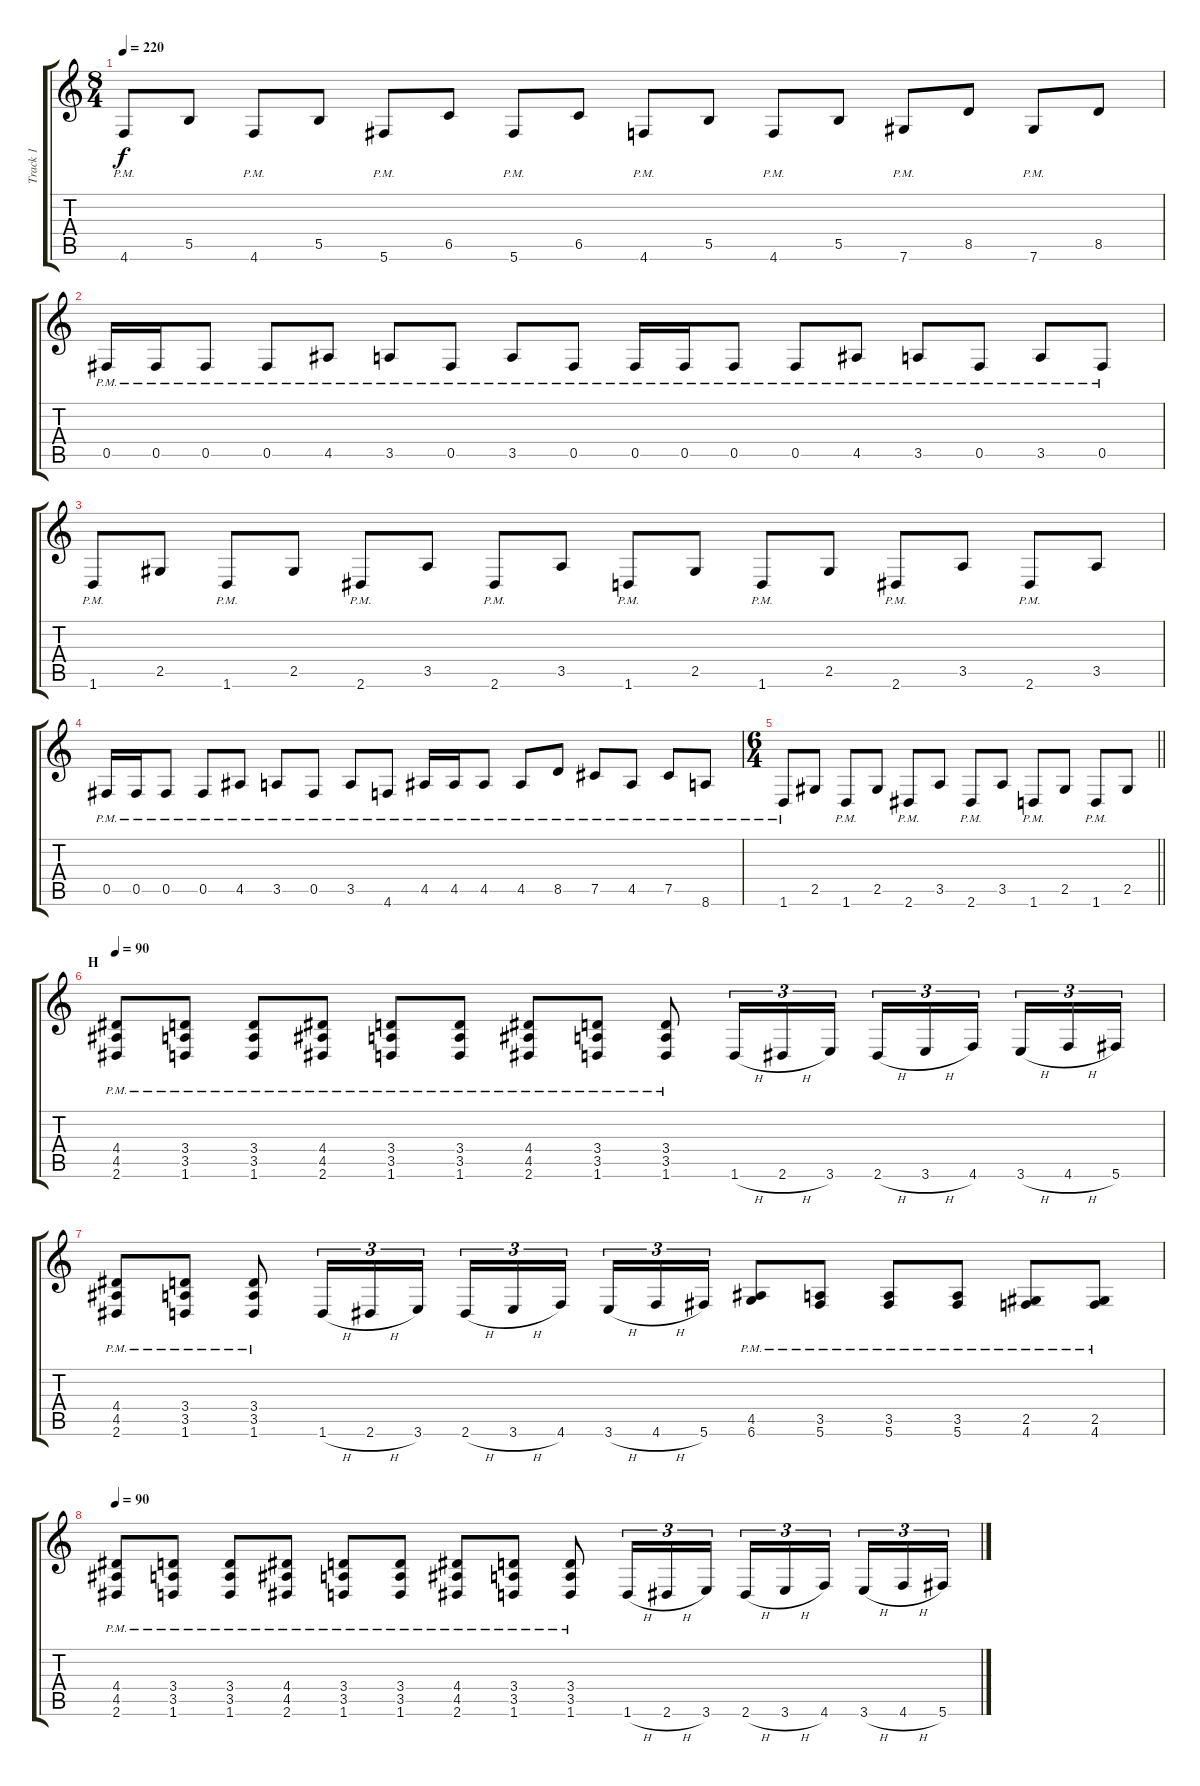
\track ("Track 1" "Track 1") {instrument distortionguitar}
\staff {score tabs}
\tuning (Db4 Ab3 E3 B2 Gb2 Db2) {hide}
\ts (8 4)
\tempo 220
\clef g2
\ks c
4.6{pm}.8{dy f} 5.5.8 4.6{pm}.8 5.5.8 5.6{pm}.8 6.5.8 5.6{pm}.8 6.5.8 4.6{pm}.8 5.5.8 4.6{pm}.8 5.5.8 7.6{pm}.8 8.5.8 7.6{pm}.8 8.5.8 |
0.5{pm}.16 0.5{pm}.16 0.5{pm}.8 0.5{pm}.8 4.5{pm}.8 3.5{pm}.8 0.5{pm}.8 3.5{pm}.8 0.5{pm}.8 0.5{pm}.16 0.5{pm}.16 0.5{pm}.8 0.5{pm}.8 4.5{pm}.8 3.5{pm}.8 0.5{pm}.8 3.5{pm}.8 0.5{pm}.8 |
1.6{pm}.8 2.5.8 1.6{pm}.8 2.5.8 2.6{pm}.8 3.5.8 2.6{pm}.8 3.5.8 1.6{pm}.8 2.5.8 1.6{pm}.8 2.5.8 2.6{pm}.8 3.5.8 2.6{pm}.8 3.5.8 |
0.5{pm}.16 0.5{pm}.16 0.5{pm}.8 0.5{pm}.8 4.5{pm}.8 3.5{pm}.8 0.5{pm}.8 3.5{pm}.8 4.6{pm}.8 4.5{pm}.16 4.5{pm}.16 4.5{pm}.8 4.5{pm}.8 8.5{pm}.8 7.5{pm}.8 4.5{pm}.8 7.5{pm}.8 8.6{pm}.8 |
\ts (6 4)
\barLineRight lightlight
1.6{pm}.8 2.5.8 1.6{pm}.8 2.5.8 2.6{pm}.8 3.5.8 2.6{pm}.8 3.5.8 1.6{pm}.8 2.5.8 1.6{pm}.8 2.5.8 |
\section ("" "H")
\tempo 90
(4.4{pm} 4.5{pm} 2.6{pm}).8 (3.4{pm} 3.5{pm} 1.6{pm}).8 (3.4{pm} 3.5{pm} 1.6{pm}).8 (4.4{pm} 4.5{pm} 2.6{pm}).8 (3.4{pm} 3.5{pm} 1.6{pm}).8 (3.4{pm} 3.5{pm} 1.6{pm}).8 (4.4{pm} 4.5{pm} 2.6{pm}).8 (3.4{pm} 3.5{pm} 1.6{pm}).8 (3.4{pm} 3.5{pm} 1.6{pm}).8 1.6{h}.16{tu (3 2)} 2.6{h}.16{tu (3 2)} 3.6.16{tu (3 2) beam splitsecondary} 2.6{h}.16{tu (3 2)} 3.6{h}.16{tu (3 2)} 4.6.16{tu (3 2) beam splitsecondary} 3.6{h}.16{tu (3 2)} 4.6{h}.16{tu (3 2)} 5.6.16{tu (3 2)} |
(4.4{pm} 4.5{pm} 2.6{pm}).8 (3.4{pm} 3.5{pm} 1.6{pm}).8 (3.4{pm} 3.5{pm} 1.6{pm}).8 1.6{h}.16{tu (3 2)} 2.6{h}.16{tu (3 2)} 3.6.16{tu (3 2) beam splitsecondary} 2.6{h}.16{tu (3 2)} 3.6{h}.16{tu (3 2)} 4.6.16{tu (3 2) beam splitsecondary} 3.6{h}.16{tu (3 2)} 4.6{h}.16{tu (3 2)} 5.6.16{tu (3 2)} (4.5{pm} 6.6{pm}).8 (3.5{pm} 5.6{pm}).8 (3.5{pm} 5.6{pm}).8 (3.5{pm} 5.6{pm}).8 (2.5{pm} 4.6{pm}).8 (2.5{pm} 4.6{pm}).8 |
\tempo 90
(4.4{pm} 4.5{pm} 2.6{pm}).8 (3.4{pm} 3.5{pm} 1.6{pm}).8 (3.4{pm} 3.5{pm} 1.6{pm}).8 (4.4{pm} 4.5{pm} 2.6{pm}).8 (3.4{pm} 3.5{pm} 1.6{pm}).8 (3.4{pm} 3.5{pm} 1.6{pm}).8 (4.4{pm} 4.5{pm} 2.6{pm}).8 (3.4{pm} 3.5{pm} 1.6{pm}).8 (3.4{pm} 3.5{pm} 1.6{pm}).8 1.6{h}.16{tu (3 2)} 2.6{h}.16{tu (3 2)} 3.6.16{tu (3 2) beam splitsecondary} 2.6{h}.16{tu (3 2)} 3.6{h}.16{tu (3 2)} 4.6.16{tu (3 2) beam splitsecondary} 3.6{h}.16{tu (3 2)} 4.6{h}.16{tu (3 2)} 5.6.16{tu (3 2)}
